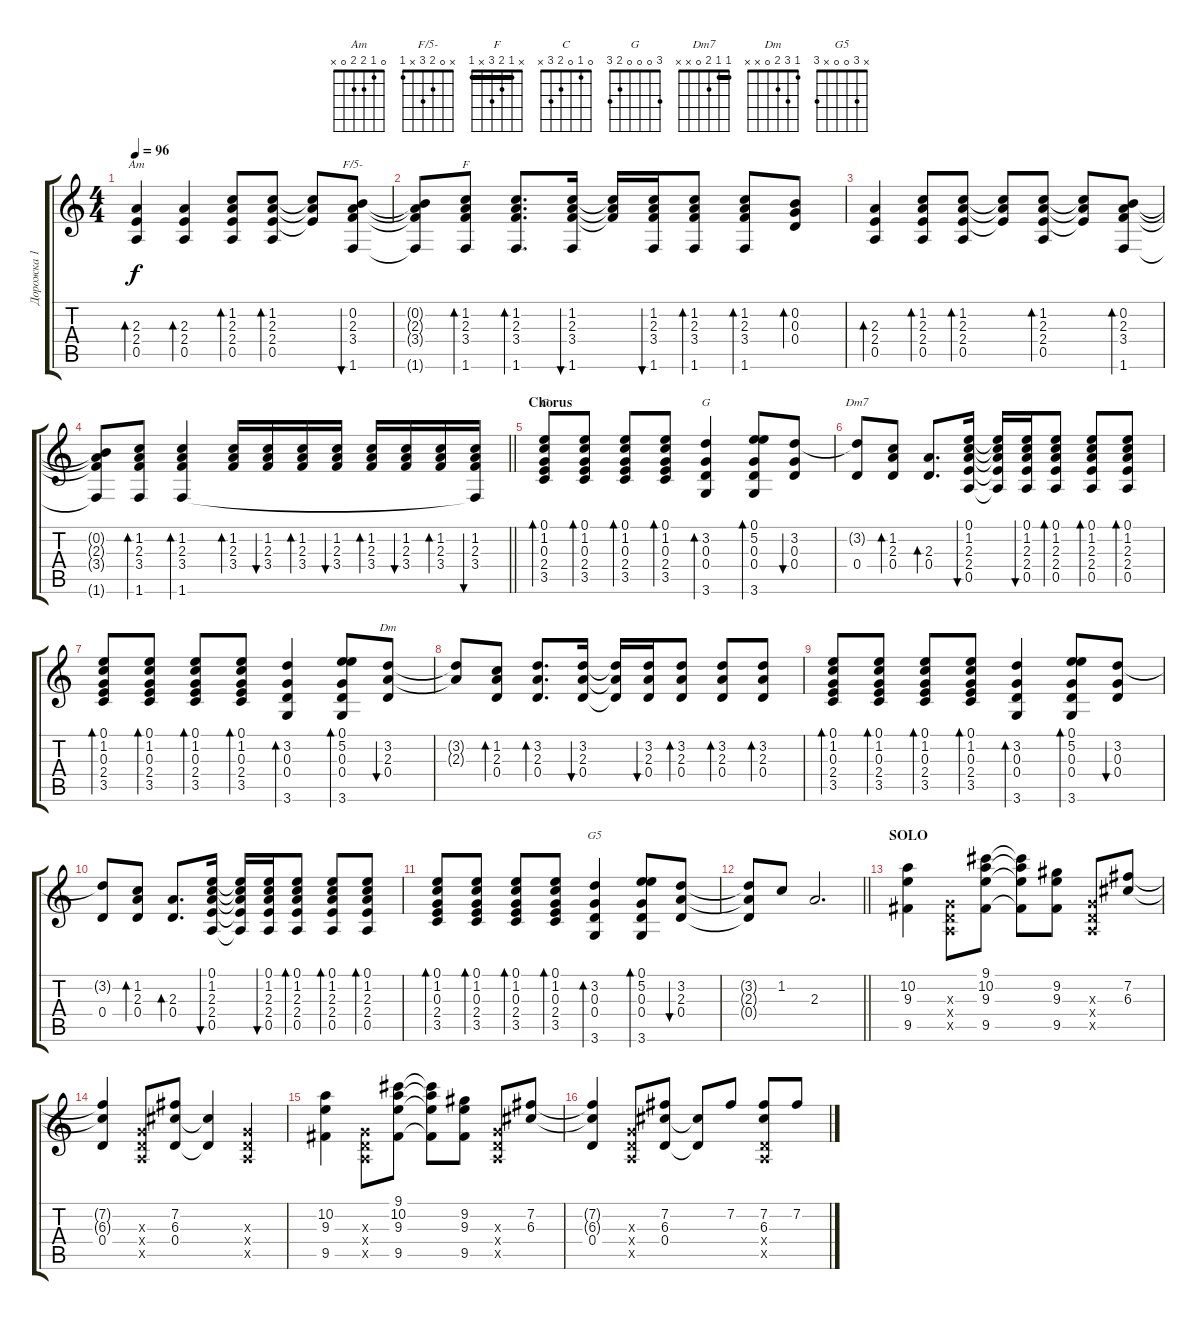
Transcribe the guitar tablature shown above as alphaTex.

\track ("Дорожка 1" "Дорожка 1") {instrument acousticguitarsteel}
\staff {score tabs}
\tuning (E4 B3 G3 D3 A2 E2) {hide}
\chord ("Am" 0 1 2 2 0 x)
\chord ("F/5-" x 0 2 3 x 1)
\chord ("F" x 1 2 3 x 1) {barre 1}
\chord ("C" 0 1 0 2 3 x)
\chord ("G" 3 0 0 0 2 3)
\chord ("Dm7" 1 1 2 0 x x) {barre 1}
\chord ("Dm" 1 3 2 0 x x)
\chord ("G5" x 3 0 0 x 3)
\ts (4 4)
\tempo 96
\clef g2
\ks c
(2.3 2.4 0.5).4{bd 60 ch "Am" dy f} (2.3 2.4 0.5).4{bd 60} (1.2 2.3 2.4 0.5).8{bd 60} (1.2 2.3 2.4 0.5).8{bd 60} (1.2{t} 2.3{t} 2.4{t}).8 (0.2 2.3 3.4 1.6).8{bu 60 ch "F/5-"} |
(0.2{t} 2.3{t} 3.4{t} 1.6{t}).8 (1.2 2.3 3.4 1.6).8{bd 60 ch "F"} (1.2 2.3 3.4 1.6).8{d bd 60} (1.2 2.3 3.4 1.6).16{bu 60} (1.2{t} 2.3{t} 3.4{t}).16 (1.2 2.3 3.4 1.6).16{bu 60} (1.2 2.3 3.4 1.6).8{bd 60} (1.2 2.3 3.4 1.6).8{bd 60} (0.2 0.3 0.4).8{bd 60} |
(2.3 2.4 0.5).4{bd 60} (1.2 2.3 2.4 0.5).8{bd 60} (1.2 2.3 2.4 0.5).8{bd 60} (1.2{t} 2.3{t} 2.4{t}).8 (1.2 2.3 2.4 0.5).8{bd 60} (1.2{t} 2.3{t} 2.4{t}).8 (0.2 2.3 3.4 1.6).8{bd 60} |
\barLineRight lightlight
(0.2{t} 2.3{t} 3.4{t} 1.6{t}).8 (1.2 2.3 3.4 1.6).8{bd 60} (1.2 2.3 3.4 1.6).4{bd 60} (1.2 2.3 3.4).16{bd 60} (1.2 2.3 3.4).16{bu 60} (1.2 2.3 3.4).16{bd 60} (1.2 2.3 3.4).16{bu 60} (1.2 2.3 3.4).16{bd 60} (1.2 2.3 3.4).16{bu 60} (1.2 2.3 3.4).16{bd 60} (1.2 2.3 3.4 1.6{t}).16{bu 60} |
\section ("" "Chorus")
(0.1 1.2 0.3 2.4 3.5).8{bd 60 ch "C"} (0.1 1.2 0.3 2.4 3.5).8{bd 60} (0.1 1.2 0.3 2.4 3.5).8{bd 60} (0.1 1.2 0.3 2.4 3.5).8{bd 60} (3.2 0.3 0.4 3.6).4{bd 60 ch "G"} (0.1 5.2 0.3 0.4 3.6).8{bd 60} (3.2 0.3 0.4).8{bu 60} |
(3.2{t} 0.4).8{ch "Dm7"} (1.2 2.3 0.4).8{bd 60} (2.3 0.4).8{d bd 60} (0.1 1.2 2.3 2.4 0.5).16{bu 60} (0.1{t} 1.2{t} 2.3{t} 2.4{t} 0.5{t}).16 (0.1 1.2 2.3 2.4 0.5).16{bu 60} (0.1 1.2 2.3 2.4 0.5).8{bd 60} (0.1 1.2 2.3 2.4 0.5).8{bd 60} (0.1 1.2 2.3 2.4 0.5).8{bd 60} |
(0.1 1.2 0.3 2.4 3.5).8{bd 60} (0.1 1.2 0.3 2.4 3.5).8{bd 60} (0.1 1.2 0.3 2.4 3.5).8{bd 60} (0.1 1.2 0.3 2.4 3.5).8{bd 60} (3.2 0.3 0.4 3.6).4{bd 60} (0.1 5.2 0.3 0.4 3.6).8{bd 60} (3.2 2.3 0.4).8{bu 60 ch "Dm"} |
(3.2{t} 2.3{t}).8 (1.2 2.3 0.4).8{bd 60} (3.2 2.3 0.4).8{d bd 60} (3.2 2.3 0.4).16{bu 60} (3.2{t} 2.3{t} 0.4{t}).16 (3.2 2.3 0.4).16{bu 60} (3.2 2.3 0.4).8{bd 60} (3.2 2.3 0.4).8{bd 60} (3.2 2.3 0.4).8{bd 60} |
(0.1 1.2 0.3 2.4 3.5).8{bd 60} (0.1 1.2 0.3 2.4 3.5).8{bd 60} (0.1 1.2 0.3 2.4 3.5).8{bd 60} (0.1 1.2 0.3 2.4 3.5).8{bd 60} (3.2 0.3 0.4 3.6).4{bd 60} (0.1 5.2 0.3 0.4 3.6).8{bd 60} (3.2 0.3 0.4).8{bu 60} |
(3.2{t} 0.4).8 (1.2 2.3 0.4).8{bd 60} (2.3 0.4).8{d bd 60} (0.1 1.2 2.3 2.4 0.5).16{bu 60} (0.1{t} 1.2{t} 2.3{t} 2.4{t} 0.5{t}).16 (0.1 1.2 2.3 2.4 0.5).16{bu 60} (0.1 1.2 2.3 2.4 0.5).8{bd 60} (0.1 1.2 2.3 2.4 0.5).8{bd 60} (0.1 1.2 2.3 2.4 0.5).8{bd 60} |
(0.1 1.2 0.3 2.4 3.5).8{bd 60} (0.1 1.2 0.3 2.4 3.5).8{bd 60} (0.1 1.2 0.3 2.4 3.5).8{bd 60} (0.1 1.2 0.3 2.4 3.5).8{bd 60} (3.2 0.3 0.4 3.6).4{bd 60 ch "G5"} (0.1 5.2 0.3 0.4 3.6).8{bd 60} (3.2 2.3 0.4).8{bu 60} |
\barLineRight lightlight
(3.2{t} 2.3{t} 0.4{t}).8 1.2.8 2.3.2{d} |
\section ("" "SOLO")
(10.2 9.3 9.5).4 (0.3{x} 0.4{x} 0.5{x}).8 (9.1 10.2 9.3 9.5).8 (9.1{t} 10.2{t} 9.3{t} 9.5{t}).8 (9.2 9.3 9.5).8 (0.3{x} 0.4{x} 0.5{x}).8 (7.2 6.3).8 |
(7.2{t} 6.3{t} 0.4).4 (0.3{x} 0.4{x} 0.5{x}).8 (7.2 6.3 0.4).8 (6.3{t} 0.4{t}).4 (0.3{x} 0.4{x} 0.5{x}).4 |
(10.2 9.3 9.5).4 (0.3{x} 0.4{x} 0.5{x}).8 (9.1 10.2 9.3 9.5).8 (9.1{t} 10.2{t} 9.3{t} 9.5{t}).8 (9.2 9.3 9.5).8 (0.3{x} 0.4{x} 0.5{x}).8 (7.2 6.3).8 |
(7.2{t} 6.3{t} 0.4).4 (0.3{x} 0.4{x} 0.5{x}).8 (7.2 6.3 0.4).8 (6.3{t} 0.4{t}).8 7.2.8 (7.2 6.3 0.4{x} 0.5{x}).8 7.2.8
